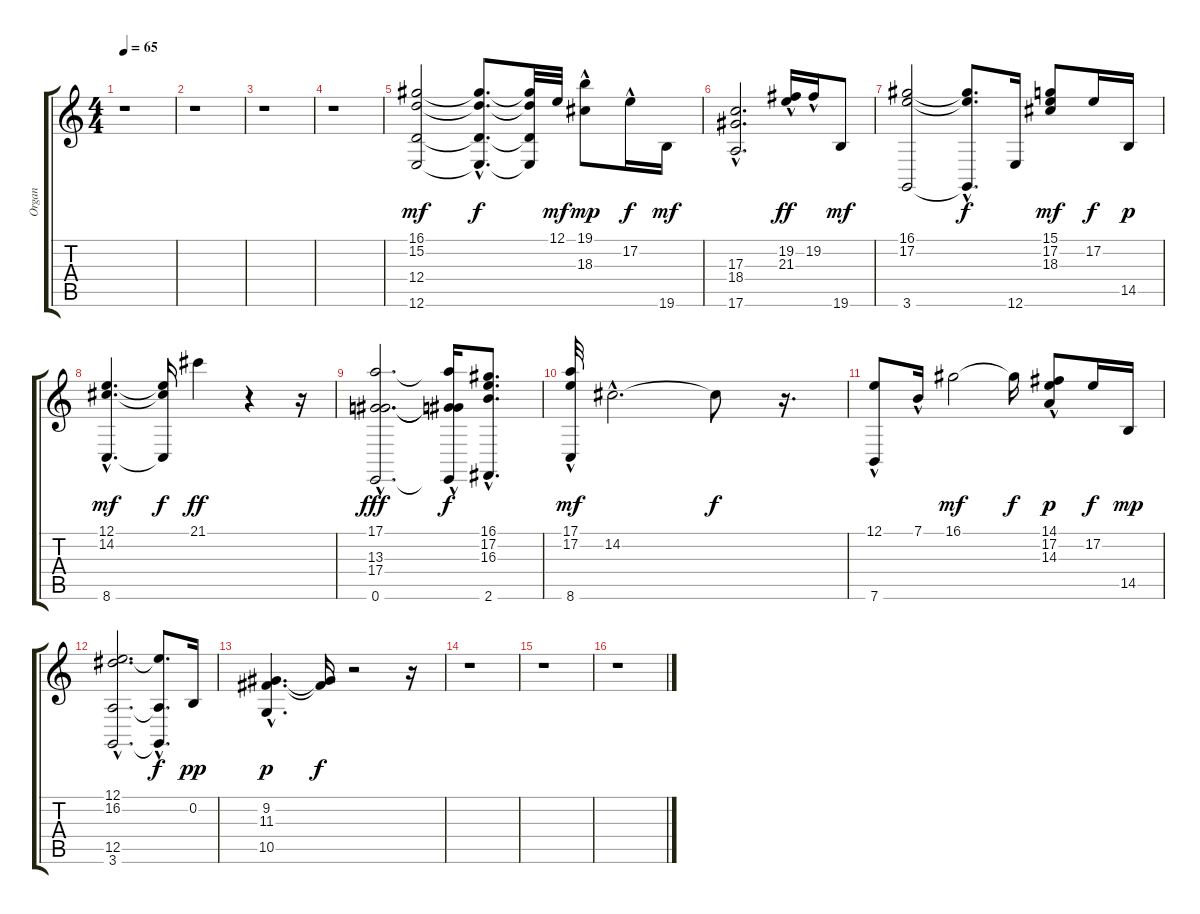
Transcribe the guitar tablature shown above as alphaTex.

\track ("Organ" "Organ") {instrument rockorgan}
\staff {score tabs}
\tuning (E4 B3 G3 D3 A2 E2) {hide}
\ts (4 4)
\tempo 65
\clef g2
\ks c
r.1{dy mf instrument rockorgan} |
r.1 |
r.1 |
r.1 |
(16.1 15.2 12.4 12.6).2 (16.1{hac t} 15.2{hac t} 12.4{hac t} 12.6{hac t}).8{d dy f} (16.1{t} 15.2{t} 12.4{t} 12.6{t}).32 12.1.32{dy mf} (19.1 18.3{hac}).8{dy mp} 17.2{hac}.16{dy f} 19.6.16{dy mf} |
(17.3{hac} 18.4 17.6{hac}).2{d} (19.2{hac} 21.3).16{dy ff} 19.2{hac}.16 19.6.8{dy mf} |
(16.1 17.2 3.6).2 (16.1{t} 17.2{hac t} 3.6{hac t}).8{d dy f} 12.6.16 (15.1 17.2 18.3).8{dy mf} 17.2.16{dy f} 14.5.16{dy p} |
(12.1{hac} 14.2{hac} 8.6{hac}).4{d dy mf} (12.1{t} 14.2{t} 8.6{t}).16{dy f} 21.1.4{dy ff} r.4 r.16 |
(17.1{hac} 13.3{hac} 17.4{hac} 0.6{hac}).2{d dy fff} (17.1{hac t} 13.3{t} 17.4{t} 0.6{hac t}).16{dy f} (16.1{hac} 17.2 16.3 2.6{hac}).8{d} |
(17.1 17.2{hac} 8.6).32{dy mf} 14.2{hac}.2{d} 14.2{t}.8{dy f} r.16{d} |
(12.1 7.6{hac}).8 7.1{hac}.16 16.1.2{dy mf} 16.1{t}.16{dy f} (14.1{hac} 17.2 14.3).8{dy p} 17.2.16{dy f} 14.5.16{dy mp} |
(12.1{hac} 16.2 12.5{hac} 3.6{hac}).2{d} (12.1{t} 12.5{hac t} 3.6{t}).8{d dy f} 0.2.16{dy pp} |
(9.2{hac} 11.3{hac} 10.5{hac}).4{d dy p} (9.2{t} 11.3{t}).16{dy f} r.2 r.16 |
r.1 |
r.1 |
r.1
